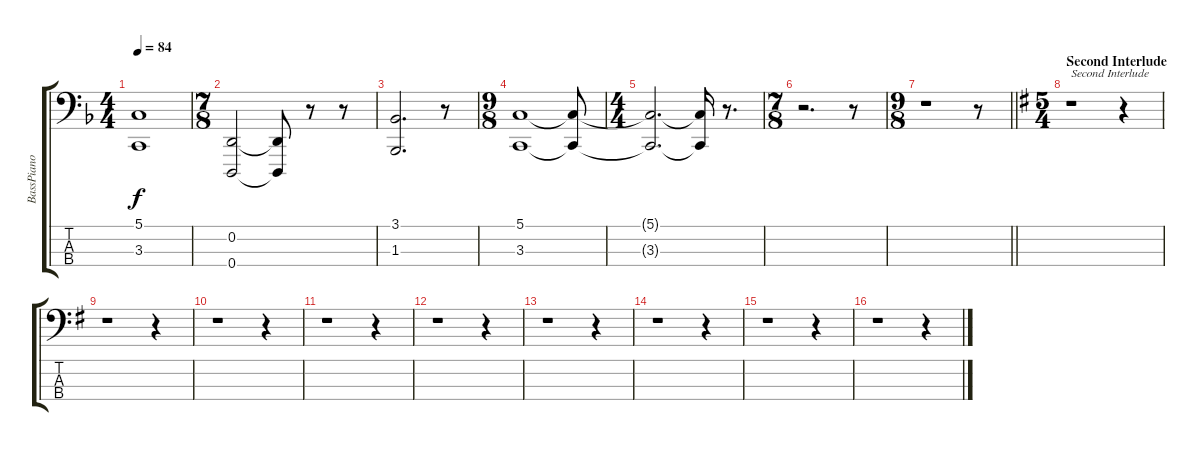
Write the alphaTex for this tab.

\track ("BassPiano" "BassPiano") {instrument electricgrandpiano}
\staff {score tabs}
\tuning (G2 D2 A1 D1) {hide}
\ts (4 4)
\tempo 84
\clef f4
\ks dminor
(5.1 3.3).1{dy f} |
\ts (7 8)
(0.2 0.4).2 (0.2{t} 0.4{t}).8 r.8 r.8 |
(3.1 1.3).2{d} r.8 |
\ts (9 8)
(5.1 3.3).1 (5.1{t} 3.3{t}).8 |
\ts (4 4)
(5.1{t} 3.3{t}).2{d} (5.1{t} 3.3{t}).16 r.8{d} |
\ts (7 8)
r.2{d} r.8 |
\ts (9 8)
\barLineRight lightlight
r.1 r.8 |
\ts (5 4)
\section ("" "Second Interlude")
\ks eminor
r.1{txt "Second Interlude"} r.4 |
r.1 r.4 |
r.1 r.4 |
r.1 r.4 |
r.1 r.4 |
r.1 r.4 |
r.1 r.4 |
r.1 r.4 |
r.1 r.4
